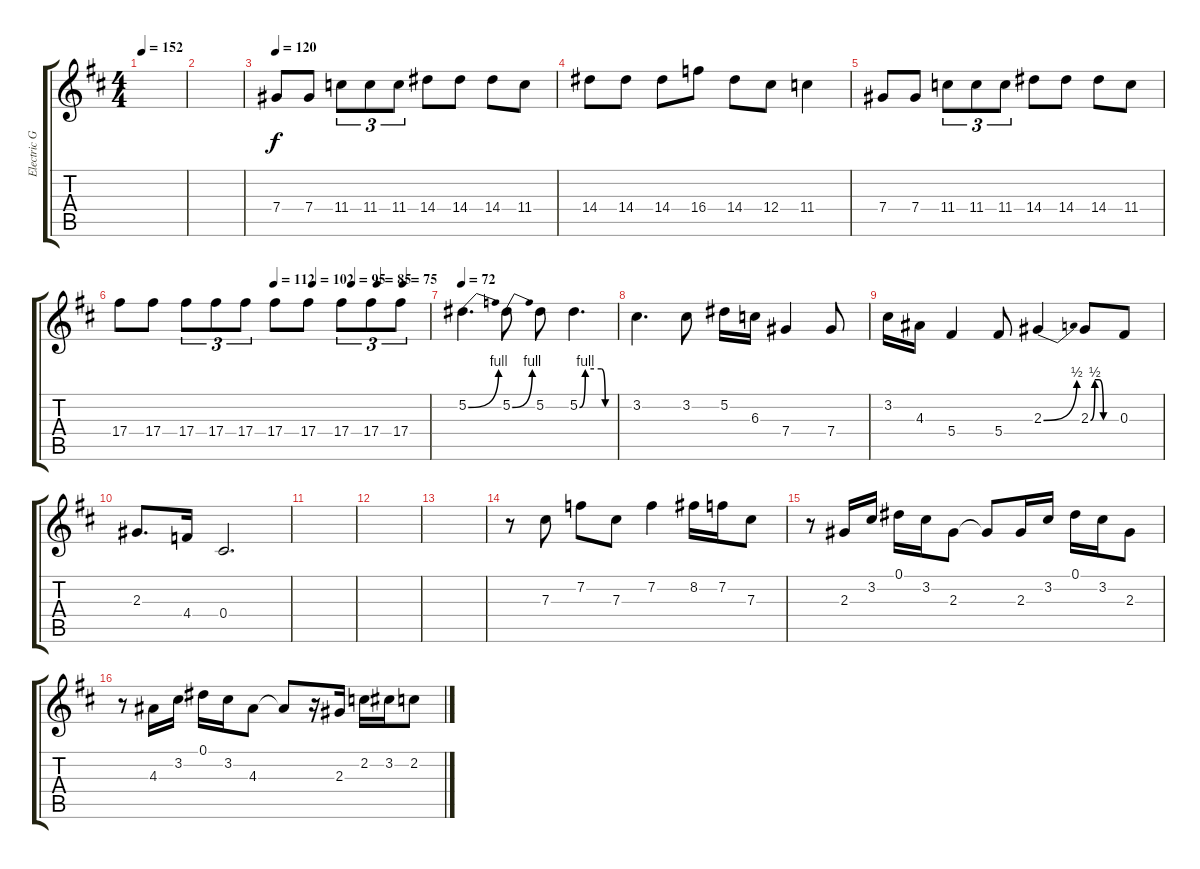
\track ("Electric Guitar 1" "Electric G") {instrument electricguitarclean}
\staff {score tabs}
\tuning (Eb4 Bb3 Gb3 Db3 Ab2 Eb2) {hide}
\ts (4 4)
\tempo 152
\clef g2
\ks d
|
|
\tempo 120
7.4.8 7.4.8 11.4.8{tu (3 2)} 11.4.8{tu (3 2)} 11.4.8{tu (3 2)} 14.4.8 14.4.8 14.4.8 11.4.8 |
14.4.8 14.4.8 14.4.8 16.4.8 14.4.8 12.4.8 11.4.4 |
7.4.8 7.4.8 11.4.8{tu (3 2)} 11.4.8{tu (3 2)} 11.4.8{tu (3 2)} 14.4.8 14.4.8 14.4.8 11.4.8 |
\tempo (112 0.5)
\tempo (102 0.625)
\tempo (95 0.75)
\tempo (85 0.8333333333333334)
\tempo (75 0.9166666666666666)
17.4.8 17.4.8 17.4.8{tu (3 2)} 17.4.8{tu (3 2)} 17.4.8{tu (3 2)} 17.4.8 17.4.8 17.4.8{tu (3 2)} 17.4.8{tu (3 2)} 17.4.8{tu (3 2)} |
\tempo 72
5.2{be (bend 0 0 60 4)}.4{d} 5.2{be (bend 0 0 60 4)}.8 5.2.8 5.2{be (custom 0 0 10 4 38 4 45 0 60 0)}.4{d} |
3.2.4{d} 3.2.8 5.2.16 6.3.16 7.4.4 7.4.8 |
3.2.16 4.3.16 5.4.4 5.4.8 2.3{be (bend 0 0 60 2)}.4 2.3{be (custom 0 0 10 2 20 2 30 0 60 0)}.8 0.3.8 |
2.3.8{d} 4.4.16 0.4.2{d} |
|
|
|
r.8 7.3.8 7.2.8 7.3.8 7.2.4 8.2.16 7.2.16 7.3.8 |
r.8 2.3.16 3.2.16 0.1.16 3.2.16 2.3.8 2.3{t}.8 2.3.16 3.2.16 0.1.16 3.2.16 2.3.8 |
r.8 4.3.16 3.2.16 0.1.16 3.2.16 4.3.8 4.3{t}.8 r.16 2.3.16 2.2.16 3.2.16 2.2.8
